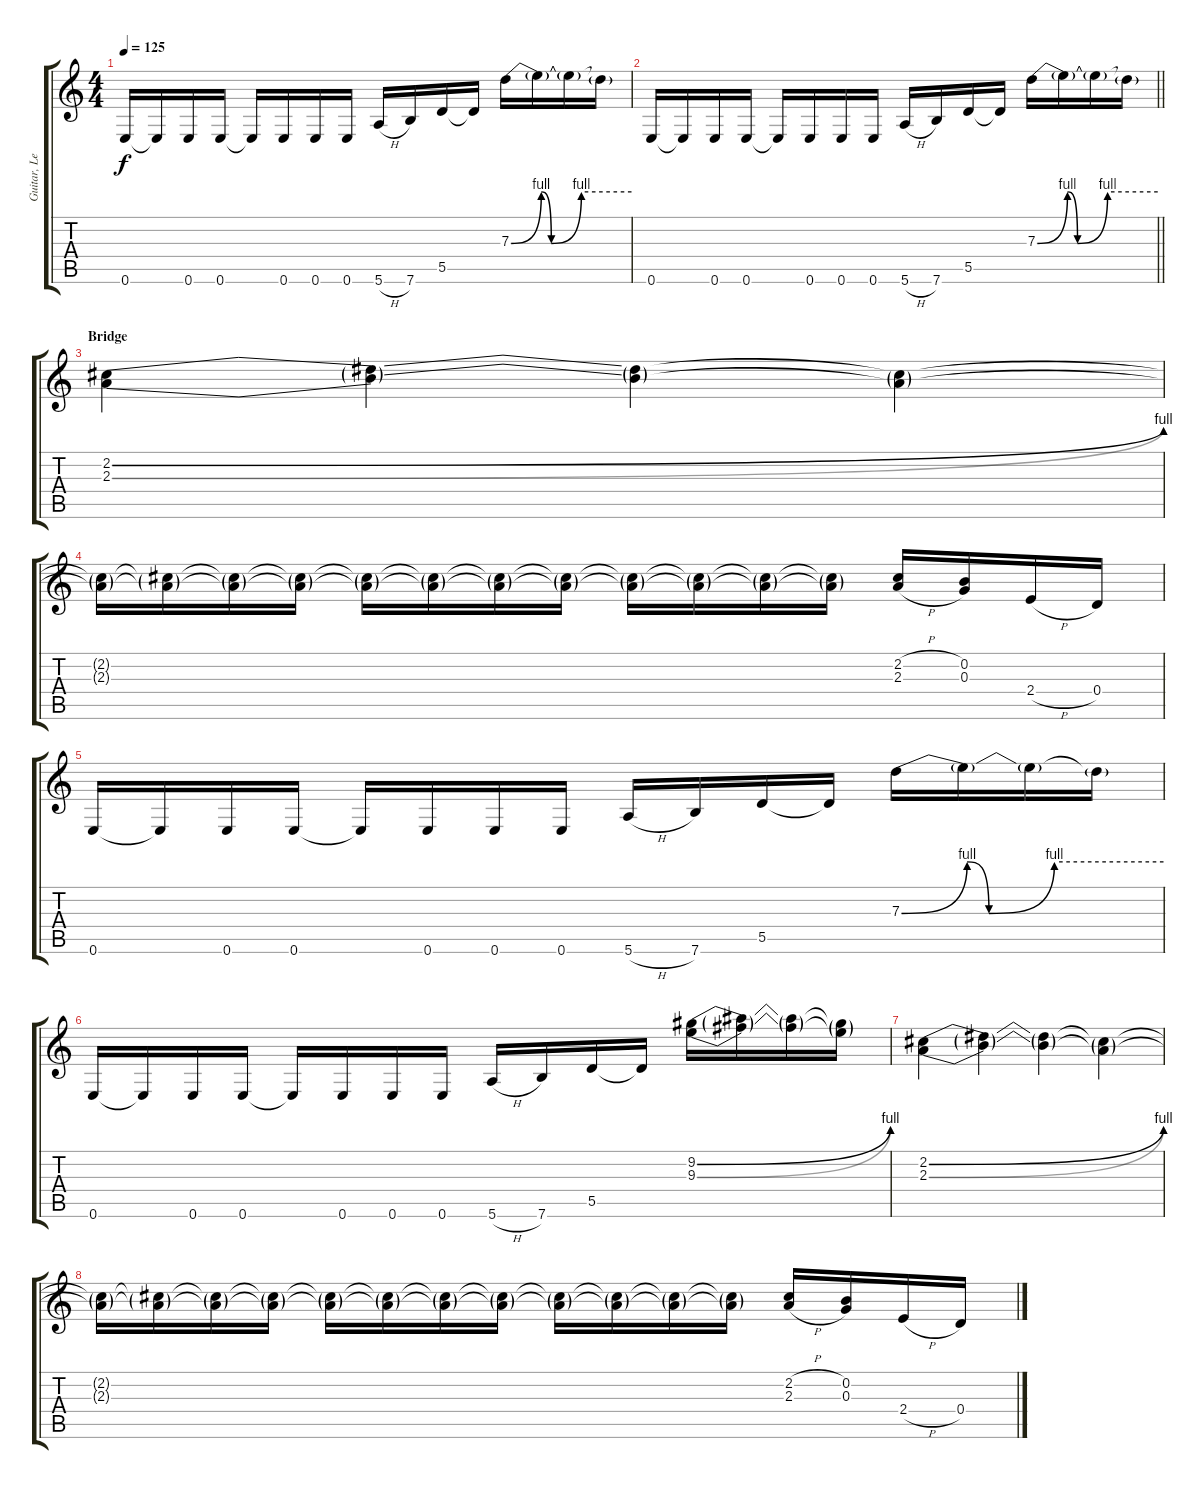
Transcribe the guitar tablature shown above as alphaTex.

\track ("Guitar, Lead" "Guitar, Le") {instrument overdrivenguitar}
\staff {score tabs}
\tuning (E4 B3 G3 D3 A2 E2) {hide}
\ts (4 4)
\tempo 125
\clef g2
\ks c
0.6.16{dy f} 0.6{t}.16 0.6.16 0.6.16 0.6{t}.16 0.6.16 0.6.16 0.6.16 5.6{h}.16 7.6.16 5.5.16 5.5{t}.16 7.3{be (custom 0 0 15 4 20 0 35 4 60 4)}.16 7.3{t}.16 7.3{t}.16 7.3{t}.16 |
\barLineRight lightlight
0.6.16 0.6{t}.16 0.6.16 0.6.16 0.6{t}.16 0.6.16 0.6.16 0.6.16 5.6{h}.16 7.6.16 5.5.16 5.5{t}.16 7.3{be (custom 0 0 15 4 20 0 35 4 60 4)}.16 7.3{t}.16 7.3{t}.16 7.3{t}.16 |
\section ("" "Bridge")
(2.2{be (bend 0 0 60 4)} 2.3{be (bend 0 0 60 4)}).4 (2.2{t} 2.3{t}).4 (2.2{t} 2.3{t}).4 (2.2{t} 2.3{t}).4 |
(2.2{t} 2.3{t}).16 (2.2{t} 2.3{t}).16 (2.2{t} 2.3{t}).16 (2.2{t} 2.3{t}).16 (2.2{t} 2.3{t}).16 (2.2{t} 2.3{t}).16 (2.2{t} 2.3{t}).16 (2.2{t} 2.3{t}).16 (2.2{t} 2.3{t}).16 (2.2{t} 2.3{t}).16 (2.2{t} 2.3{t}).16 (2.2{t} 2.3{t}).16 (2.2{h} 2.3{h}).16 (0.2 0.3).16 2.4{h}.16 0.4.16 |
0.6.16 0.6{t}.16 0.6.16 0.6.16 0.6{t}.16 0.6.16 0.6.16 0.6.16 5.6{h}.16 7.6.16 5.5.16 5.5{t}.16 7.3{be (custom 0 0 15 4 20 0 35 4 60 4)}.16 7.3{t}.16 7.3{t}.16 7.3{t}.16 |
0.6.16 0.6{t}.16 0.6.16 0.6.16 0.6{t}.16 0.6.16 0.6.16 0.6.16 5.6{h}.16 7.6.16 5.5.16 5.5{t}.16 (9.2{be (bend 0 0 60 4)} 9.3{be (bend 0 0 60 4)}).16 (9.2{t} 9.3{t}).16 (9.2{t} 9.3{t}).16 (9.2{t} 9.3{t}).16 |
(2.2{be (bend 0 0 60 4)} 2.3{be (bend 0 0 60 4)}).4 (2.2{t} 2.3{t}).4 (2.2{t} 2.3{t}).4 (2.2{t} 2.3{t}).4 |
(2.2{t} 2.3{t}).16 (2.2{t} 2.3{t}).16 (2.2{t} 2.3{t}).16 (2.2{t} 2.3{t}).16 (2.2{t} 2.3{t}).16 (2.2{t} 2.3{t}).16 (2.2{t} 2.3{t}).16 (2.2{t} 2.3{t}).16 (2.2{t} 2.3{t}).16 (2.2{t} 2.3{t}).16 (2.2{t} 2.3{t}).16 (2.2{t} 2.3{t}).16 (2.2{h} 2.3{h}).16 (0.2 0.3).16 2.4{h}.16 0.4.16
